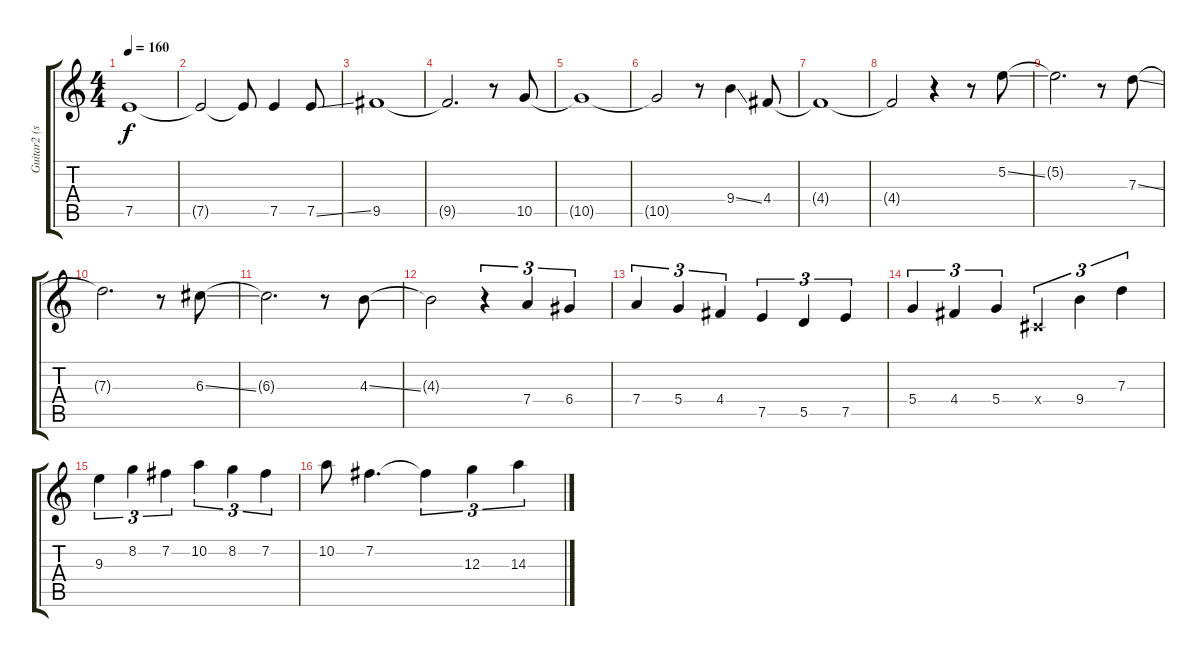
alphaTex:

\track ("Guitar2 (solo)" "Guitar2 (s") {instrument distortionguitar}
\staff {score tabs}
\tuning (E4 B3 G3 D3 A2 E2) {hide}
\ts (4 4)
\tempo 160
\clef g2
\ks c
7.5.1{dy f instrument distortionguitar} |
7.5{t}.2 7.5{t}.8 7.5.4 7.5{ss}.8 |
9.5.1 |
9.5{t}.2{d} r.8 10.5.8 |
10.5{t}.1 |
10.5{t}.2 r.8 9.4{ss}.4 4.4.8 |
4.4{t}.1 |
4.4{t}.2 r.4 r.8 5.2{ss}.8 |
5.2{t}.2{d} r.8 7.3{ss}.8 |
7.3{t}.2{d} r.8 6.3{ss}.8 |
6.3{t}.2{d} r.8 4.3{ss}.8 |
4.3{t}.2 r.4{tu (3 2)} 7.4.4{tu (3 2)} 6.4.4{tu (3 2)} |
7.4.4{tu (3 2)} 5.4.4{tu (3 2)} 4.4.4{tu (3 2)} 7.5.4{tu (3 2)} 5.5.4{tu (3 2)} 7.5.4{tu (3 2)} |
5.4.4{tu (3 2)} 4.4.4{tu (3 2)} 5.4.4{tu (3 2)} -1.4{x}.4{tu (3 2)} 9.4.4{tu (3 2)} 7.3.4{tu (3 2)} |
9.3.4{tu (3 2)} 8.2.4{tu (3 2)} 7.2.4{tu (3 2)} 10.2.4{tu (3 2)} 8.2.4{tu (3 2)} 7.2.4{tu (3 2)} |
10.2.8 7.2.4{d} 7.2{t}.4{tu (3 2)} 12.3.4{tu (3 2)} 14.3.4{tu (3 2)}
